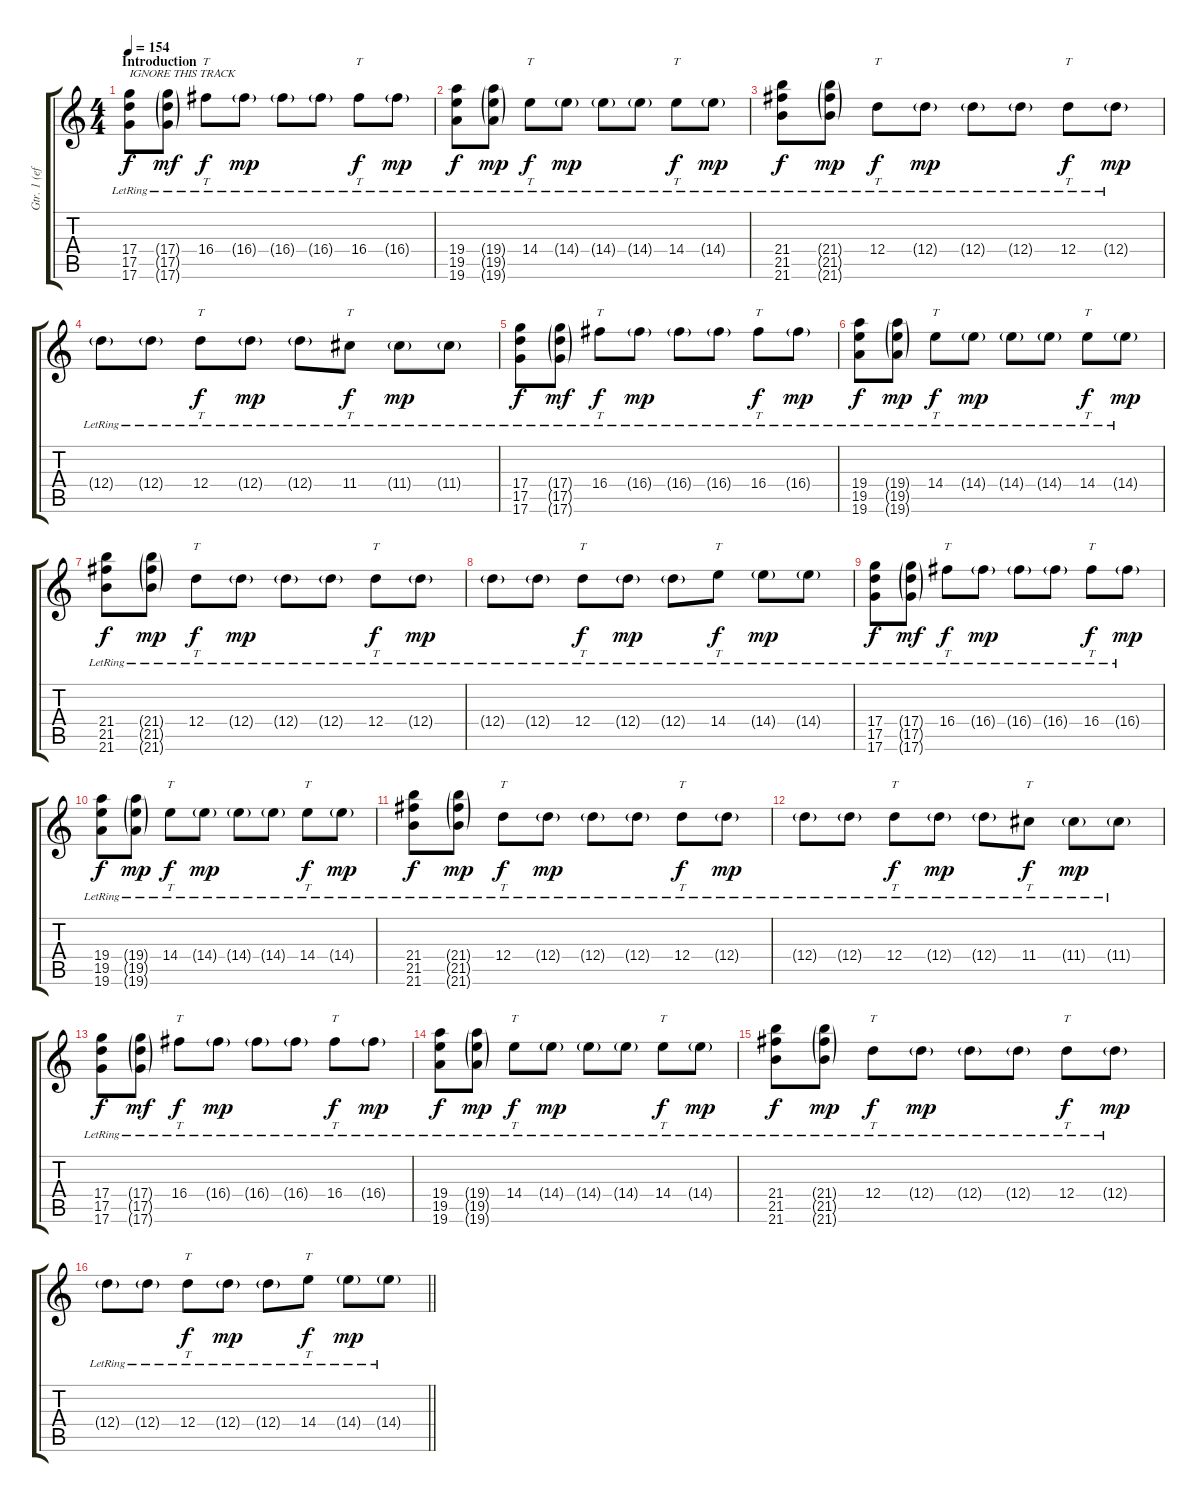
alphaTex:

\track ("Gtr. 1 (effect)" "Gtr. 1 (ef") {instrument electricguitarjazz}
\staff {score tabs}
\tuning (E4 B3 G3 D3 A2 D2) {hide}
\ts (4 4)
\section ("" "Introduction")
\tempo 154
\clef g2
\ks c
(17.4{lr} 17.5{lr} 17.6{lr}).8{txt "IGNORE THIS TRACK" dy f instrument electricguitarjazz} (17.4{g lr} 17.5{g lr} 17.6{g lr}).8{dy mf} 16.4{lr}.8{tt dy f} 16.4{g lr}.8{dy mp} 16.4{g lr}.8 16.4{g lr}.8 16.4{lr}.8{tt dy f} 16.4{g lr}.8{dy mp} |
(19.4{lr} 19.5{lr} 19.6{lr}).8{dy f} (19.4{g lr} 19.5{g lr} 19.6{g lr}).8{dy mp} 14.4{lr}.8{tt dy f} 14.4{g lr}.8{dy mp} 14.4{g lr}.8 14.4{g lr}.8 14.4{lr}.8{tt dy f} 14.4{g lr}.8{dy mp} |
(21.4{lr} 21.5{lr} 21.6{lr}).8{dy f} (21.4{g lr} 21.5{g lr} 21.6{g lr}).8{dy mp} 12.4{lr}.8{tt dy f} 12.4{g lr}.8{dy mp} 12.4{g lr}.8 12.4{g lr}.8 12.4{lr}.8{tt dy f} 12.4{g lr}.8{dy mp} |
12.4{g lr}.8 12.4{g lr}.8 12.4{lr}.8{tt dy f} 12.4{g lr}.8{dy mp} 12.4{g lr}.8 11.4{lr}.8{tt dy f} 11.4{g lr}.8{dy mp} 11.4{g lr}.8 |
(17.4{lr} 17.5{lr} 17.6{lr}).8{dy f} (17.4{g lr} 17.5{g lr} 17.6{g lr}).8{dy mf} 16.4{lr}.8{tt dy f} 16.4{g lr}.8{dy mp} 16.4{g lr}.8 16.4{g lr}.8 16.4{lr}.8{tt dy f} 16.4{g lr}.8{dy mp} |
(19.4{lr} 19.5{lr} 19.6{lr}).8{dy f} (19.4{g lr} 19.5{g lr} 19.6{g lr}).8{dy mp} 14.4{lr}.8{tt dy f} 14.4{g lr}.8{dy mp} 14.4{g lr}.8 14.4{g lr}.8 14.4{lr}.8{tt dy f} 14.4{g lr}.8{dy mp} |
(21.4{lr} 21.5{lr} 21.6{lr}).8{dy f} (21.4{g lr} 21.5{g lr} 21.6{g lr}).8{dy mp} 12.4{lr}.8{tt dy f} 12.4{g lr}.8{dy mp} 12.4{g lr}.8 12.4{g lr}.8 12.4{lr}.8{tt dy f} 12.4{g lr}.8{dy mp} |
12.4{g lr}.8 12.4{g lr}.8 12.4{lr}.8{tt dy f} 12.4{g lr}.8{dy mp} 12.4{g lr}.8 14.4{lr}.8{tt dy f} 14.4{g lr}.8{dy mp} 14.4{g lr}.8 |
(17.4{lr} 17.5{lr} 17.6{lr}).8{dy f} (17.4{g lr} 17.5{g lr} 17.6{g lr}).8{dy mf} 16.4{lr}.8{tt dy f} 16.4{g lr}.8{dy mp} 16.4{g lr}.8 16.4{g lr}.8 16.4{lr}.8{tt dy f} 16.4{g lr}.8{dy mp} |
(19.4{lr} 19.5{lr} 19.6{lr}).8{dy f} (19.4{g lr} 19.5{g lr} 19.6{g lr}).8{dy mp} 14.4{lr}.8{tt dy f} 14.4{g lr}.8{dy mp} 14.4{g lr}.8 14.4{g lr}.8 14.4{lr}.8{tt dy f} 14.4{g lr}.8{dy mp} |
(21.4{lr} 21.5{lr} 21.6{lr}).8{dy f} (21.4{g lr} 21.5{g lr} 21.6{g lr}).8{dy mp} 12.4{lr}.8{tt dy f} 12.4{g lr}.8{dy mp} 12.4{g lr}.8 12.4{g lr}.8 12.4{lr}.8{tt dy f} 12.4{g lr}.8{dy mp} |
12.4{g lr}.8 12.4{g lr}.8 12.4{lr}.8{tt dy f} 12.4{g lr}.8{dy mp} 12.4{g lr}.8 11.4{lr}.8{tt dy f} 11.4{g lr}.8{dy mp} 11.4{g lr}.8 |
(17.4{lr} 17.5{lr} 17.6{lr}).8{dy f} (17.4{g lr} 17.5{g lr} 17.6{g lr}).8{dy mf} 16.4{lr}.8{tt dy f} 16.4{g lr}.8{dy mp} 16.4{g lr}.8 16.4{g lr}.8 16.4{lr}.8{tt dy f} 16.4{g lr}.8{dy mp} |
(19.4{lr} 19.5{lr} 19.6{lr}).8{dy f} (19.4{g lr} 19.5{g lr} 19.6{g lr}).8{dy mp} 14.4{lr}.8{tt dy f} 14.4{g lr}.8{dy mp} 14.4{g lr}.8 14.4{g lr}.8 14.4{lr}.8{tt dy f} 14.4{g lr}.8{dy mp} |
(21.4{lr} 21.5{lr} 21.6{lr}).8{dy f} (21.4{g lr} 21.5{g lr} 21.6{g lr}).8{dy mp} 12.4{lr}.8{tt dy f} 12.4{g lr}.8{dy mp} 12.4{g lr}.8 12.4{g lr}.8 12.4{lr}.8{tt dy f} 12.4{g lr}.8{dy mp} |
\barLineRight lightlight
12.4{g lr}.8 12.4{g lr}.8 12.4{lr}.8{tt dy f} 12.4{g lr}.8{dy mp} 12.4{g lr}.8 14.4{lr}.8{tt dy f} 14.4{g lr}.8{dy mp} 14.4{g lr}.8
